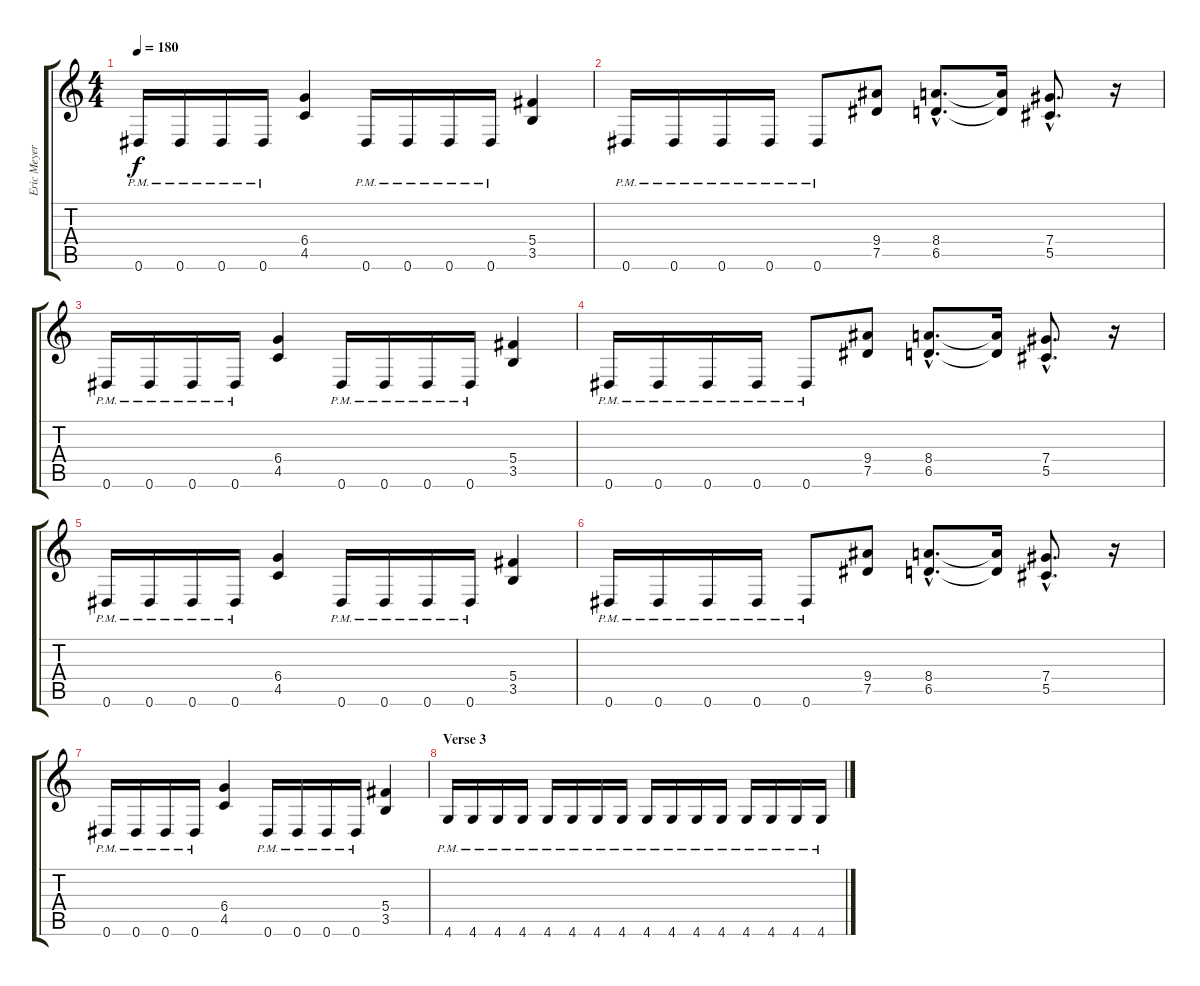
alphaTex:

\track ("Eric Meyer" "Eric Meyer") {instrument distortionguitar}
\staff {score tabs}
\tuning (Eb4 Bb3 Gb3 Db3 Ab2 Eb2) {hide}
\ts (4 4)
\tempo 180
\clef g2
\ks c
0.6{pm}.16{dy f} 0.6{pm}.16 0.6{pm}.16 0.6{pm}.16 (6.4 4.5).4 0.6{pm}.16 0.6{pm}.16 0.6{pm}.16 0.6{pm}.16 (5.4 3.5).4 |
0.6{pm}.16 0.6{pm}.16 0.6{pm}.16 0.6{pm}.16 0.6{pm}.8 (9.4 7.5).8 (8.4{hac} 6.5{hac}).8{d} (8.4{t} 6.5{t}).16 (7.4{hac} 5.5{hac}).8{d} r.16 |
0.6{pm}.16 0.6{pm}.16 0.6{pm}.16 0.6{pm}.16 (6.4 4.5).4 0.6{pm}.16 0.6{pm}.16 0.6{pm}.16 0.6{pm}.16 (5.4 3.5).4 |
0.6{pm}.16 0.6{pm}.16 0.6{pm}.16 0.6{pm}.16 0.6{pm}.8 (9.4 7.5).8 (8.4{hac} 6.5{hac}).8{d} (8.4{t} 6.5{t}).16 (7.4{hac} 5.5{hac}).8{d} r.16 |
0.6{pm}.16 0.6{pm}.16 0.6{pm}.16 0.6{pm}.16 (6.4 4.5).4 0.6{pm}.16 0.6{pm}.16 0.6{pm}.16 0.6{pm}.16 (5.4 3.5).4 |
0.6{pm}.16 0.6{pm}.16 0.6{pm}.16 0.6{pm}.16 0.6{pm}.8 (9.4 7.5).8 (8.4{hac} 6.5{hac}).8{d} (8.4{t} 6.5{t}).16 (7.4{hac} 5.5{hac}).8{d} r.16 |
0.6{pm}.16 0.6{pm}.16 0.6{pm}.16 0.6{pm}.16 (6.4 4.5).4 0.6{pm}.16 0.6{pm}.16 0.6{pm}.16 0.6{pm}.16 (5.4 3.5).4 |
\section ("" "Verse 3")
4.6{pm}.16 4.6{pm}.16 4.6{pm}.16 4.6{pm}.16 4.6{pm}.16 4.6{pm}.16 4.6{pm}.16 4.6{pm}.16 4.6{pm}.16 4.6{pm}.16 4.6{pm}.16 4.6{pm}.16 4.6{pm}.16 4.6{pm}.16 4.6{pm}.16 4.6{pm}.16
